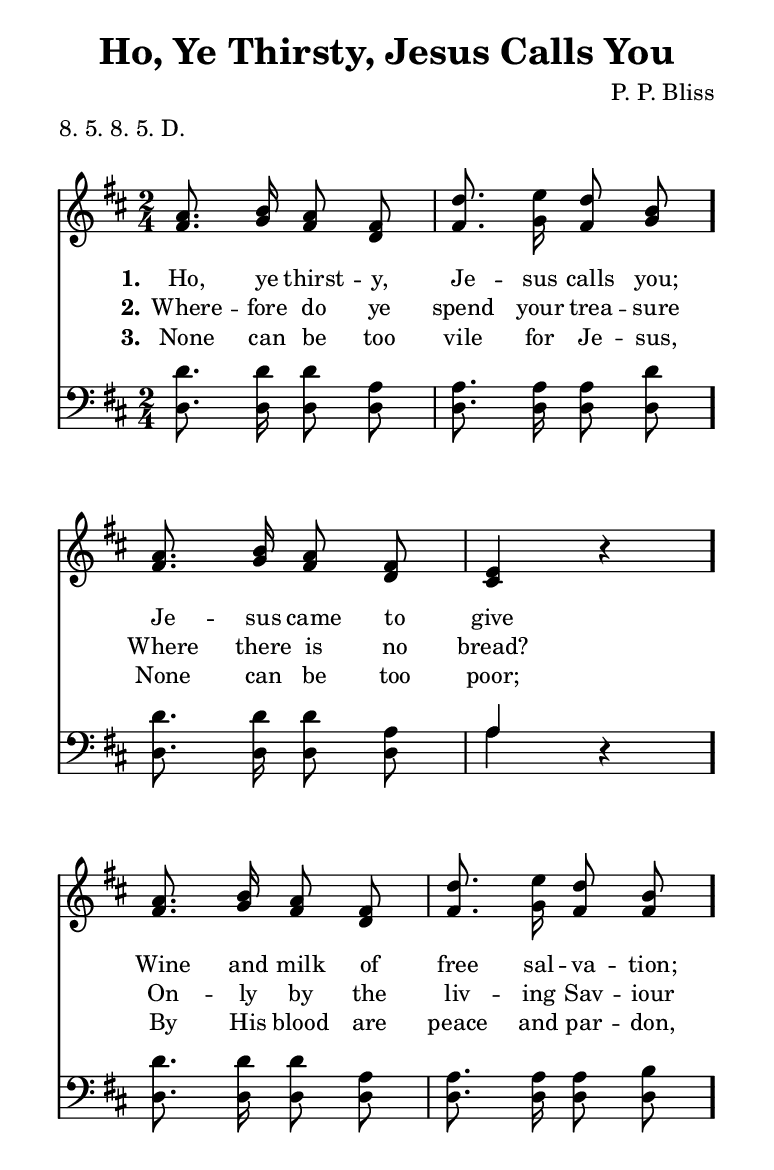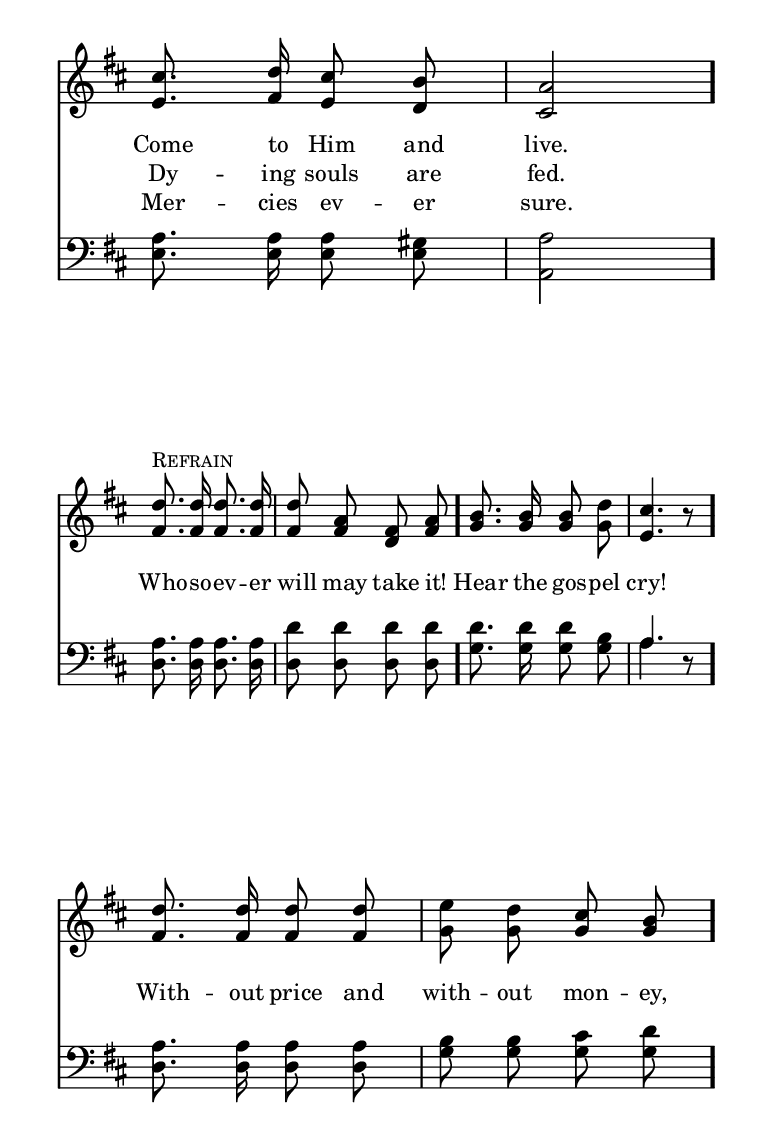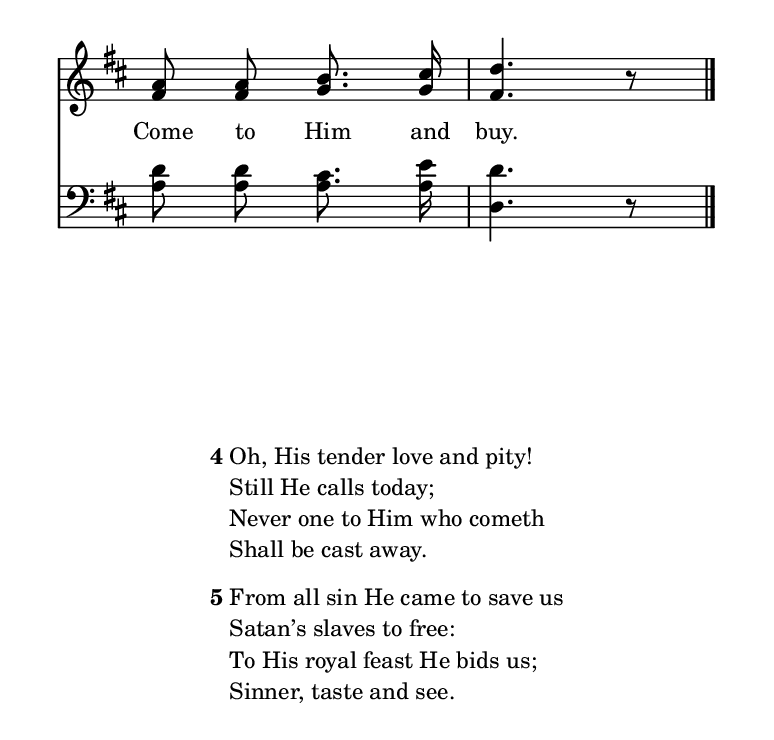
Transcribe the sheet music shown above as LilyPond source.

\include "common/global.ily"
\paper {
  \include "common/paper.ily"
  %ragged-bottom = ##t
  %ragged-last-bottom = ##t
  %systems-per-page = ##f
  %page-count = ##f
}

\header{
  %gospel
  hymnnumber = "94"
  title = "Ho, Ye Thirsty, Jesus Calls You"
  tunename = "Hold the Fort"
  meter = "8. 5. 8. 5. D."
  %poet = ""
  composer = "P. P. Bliss"
  %copyright = ""
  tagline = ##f
}

% for fermata in MIDI
ta = { \tempo 8=90 }
tb = { \tempo 8=45 }

patternAA = { c8. c16 c8  c8  | c8. c16 c8 c8 }
patternAB = { c8. c16 c8. c16 | c8  c8  c8 c8 }
patternAC = { c8. c16 c8  c8  | c8  c8  c8 c8 }

patternBA = { c8. c16 c8 c8 | c4 c4 }
patternBB = { c8. c16 c8 c8 | c2 }
patternBC = { c8. c16 c8 c8 | c4. c8 }
patternBD = { c8 c8 c8. c16 | c4. c8 }

global = {
  \include "common/overrides.ily"
  \override Staff.TimeSignature.style = #'numbered
  \time 2/4
  \override Score.MetronomeMark.transparent = ##t % hide all fermata changes too
  \ta
  \key d \major
  %\partial 4
  \autoBeamOff
}

notesSoprano = {
\global
\relative c'' {

  \changePitch \patternAA { a b a fis | d' e d b }
  \changePitch \patternBA { a b a fis | e r }
  \changePitch \patternAA { a b a fis | d' e d b }
  \changePitch \patternBB { cis d cis b | a }

  << s^\markup { \small \caps "Refrain" }
  \changePitch \patternAB { d d d d | d a fis a } >>
  \changePitch \patternBC { b b b d | cis r }
  \changePitch \patternAC { d d d d | e d cis b }
  \changePitch \patternBD { a a b cis | d r }

  \bar "|."

}
}

notesAlto = {
\global
\relative e' {

  \changePitch \patternAA { fis g fis d | fis g fis g }
  \changePitch \patternBA { fis g fis d | cis r }
  \changePitch \patternAA { fis g fis d | fis g fis fis }
  \changePitch \patternBB { e fis e d | cis }

  \changePitch \patternAB { fis fis fis fis | fis fis d fis }
  \changePitch \patternBC { g g g g | e r }
  \changePitch \patternAC { fis fis fis fis | g g g g }
  \changePitch \patternBD { fis fis g g | fis r }

}
}

notesTenor = {
\global
\relative a {

  \changePitch \patternAA { d d d a | a a a d }
  \changePitch \patternBA { d d d a | a r }
  \changePitch \patternAA { d d d a | a a a b }
  \changePitch \patternBB { a a a gis | a }

  \changePitch \patternAB { a a a a | d d d d }
  \changePitch \patternBC { d d d b | a r }
  \changePitch \patternAC { a a a a | b b cis d }
  \changePitch \patternBD { d d cis e | d r }

}
}

notesBass = {
\global
\relative f {

  \changePitch \patternAA { d d d d | d d d d }
  \changePitch \patternBA { d d d d | a' r }
  \changePitch \patternAA { d, d d d | d d d d }
  \changePitch \patternBB { e e e e | a, }

  \changePitch \patternAB { d d d d | d d d d }
  \changePitch \patternBC { g g g g | a r }
  \changePitch \patternAC { d, d d d | g g g g }
  \changePitch \patternBD { a a a a | d, r }

}
}

Refrain = \lyricmode {

Who -- so -- ev -- er will may take it! \bar "."
Hear the gos -- pel cry! \bar "." \break
With -- out price and with -- out mon -- ey, \bar "."
Come to Him and buy. \bar "." \break

}

wordsA = \lyricmode {
\set stanza = "1."

Ho, ye thirst -- y, Je -- sus calls you; \bar "."
Je -- sus came to give \bar "." \break
Wine and milk of free sal -- va -- tion; \bar "."
Come to Him and live. \bar "." \break

}

wordsB = \lyricmode {
\set stanza = "2."

Where -- fore do ye spend your trea -- sure
Where there is no bread?
On -- ly by the liv -- ing Sav -- iour
Dy -- ing souls are fed.

\Refrain

}

wordsC = \lyricmode {
\set stanza = "3."

None can be too vile for Je -- sus,
None can be too poor;
By His blood are peace and par -- don,
Mer -- cies ev -- er sure.

}

wordsD = \markuplist {

\line { Oh, His tender love and pity! }
\line { Still He calls today; }
\line { Never one to Him who cometh }
\line { Shall be cast away. }

}

wordsE = \markuplist {

\line { From all sin He came to save us }
\line { Satan’s slaves to free: }
\line { To His royal feast He bids us; }
\line { Sinner, taste and see. }

}

\score {
  \context ChoirStaff <<
    \context Staff = upper <<
      \set Staff.autoBeaming = ##f
      \set ChoirStaff.systemStartDelimiter = #'SystemStartBar
      \set ChoirStaff.printPartCombineTexts = ##f
      \partcombine #'(2 . 9) \notesSoprano \notesAlto
      \context NullVoice = sopranos { \voiceOne << \notesSoprano >> }
      \context NullVoice = altos { \voiceTwo << \notesAlto >> }
      \context Lyrics = one   \lyricsto sopranos \wordsA
      \context Lyrics = two   \lyricsto sopranos \wordsB
      \context Lyrics = three \lyricsto sopranos \wordsC
    >>
    \context Staff = men <<
      \set Staff.autoBeaming = ##f
      \clef bass
      \set ChoirStaff.printPartCombineTexts = ##f
      \partcombine #'(2 . 9) \notesTenor \notesBass
      \context NullVoice = tenors { \voiceOne << \notesTenor >> }
      \context NullVoice = basses { \voiceTwo << \notesBass >> }
    >>
  >>
  \layout {
    \include "common/layout.ily"
  }
  \midi{
    \include "common/midi.ily"
  }
}

\noPageBreak

\markup { \fill-line { \column {
  \line{ \bold 4 \column { \wordsD } } \combine \null \vspace #0.4
  \line{ \bold 5 \column { \wordsE } } \combine \null \vspace #0.4
} } }

\pageBreak

\version "2.19.49"  % necessary for upgrading to future LilyPond versions.

% vi:set et ts=2 sw=2 ai nocindent syntax=lilypond:
